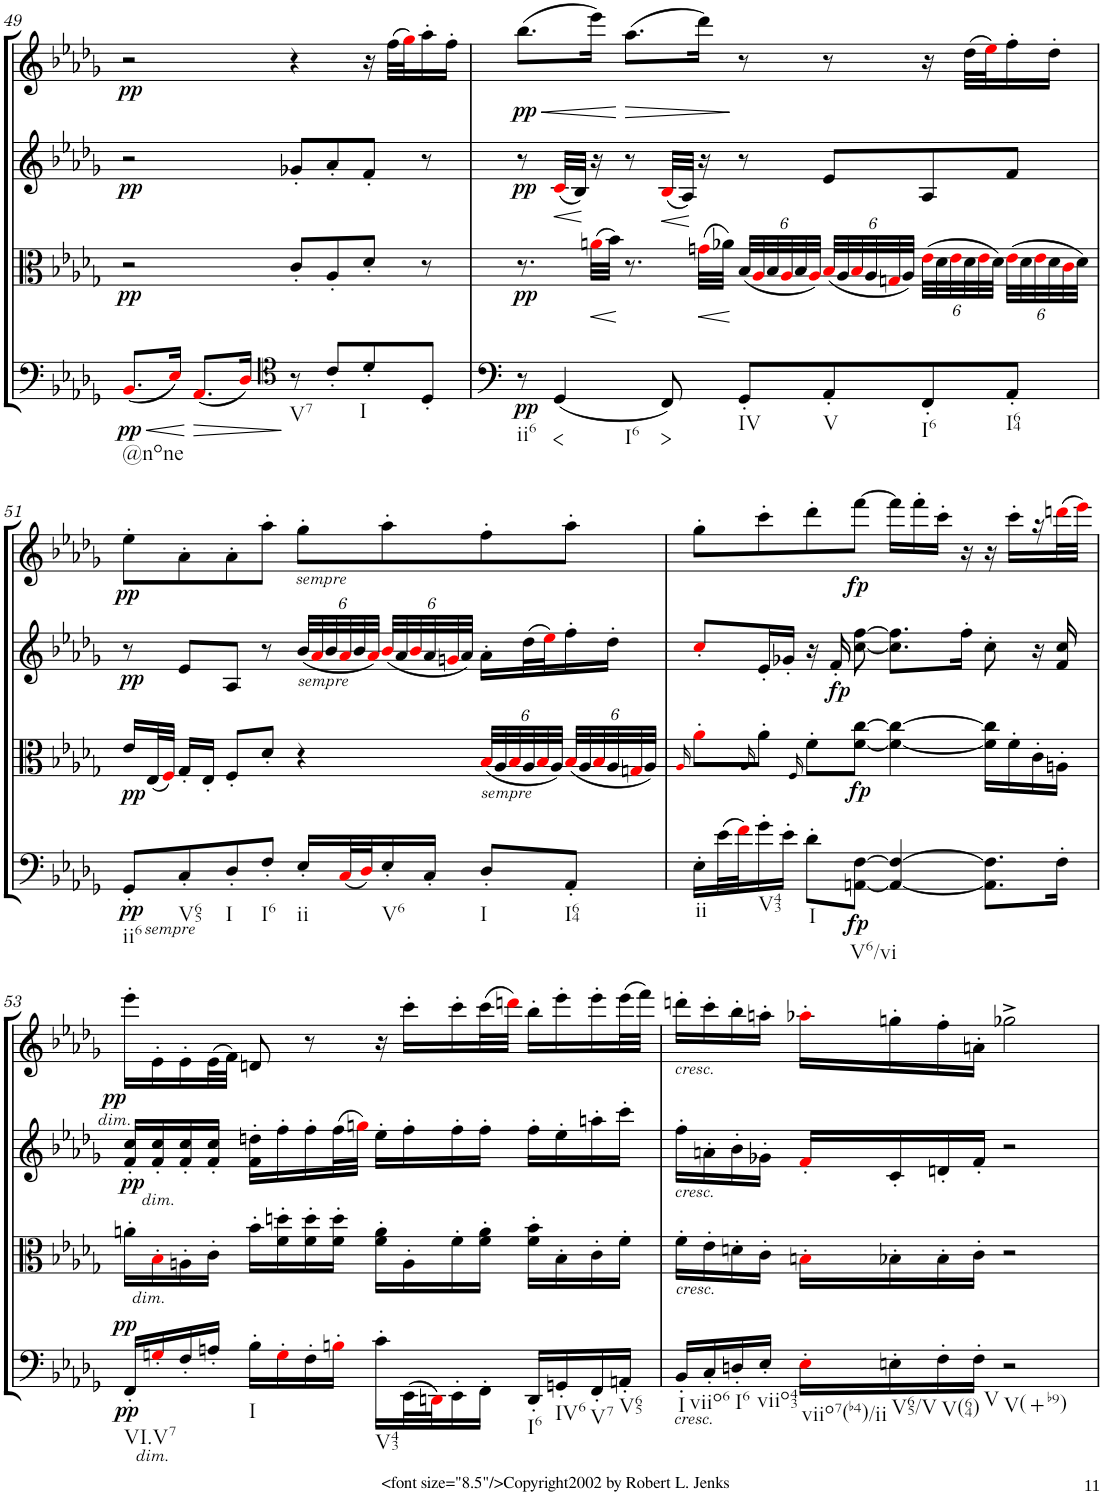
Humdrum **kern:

**kern	**dynam	**kern	**dynam	**kern	**dynam	**kern	**dynam
*part4	*part4	*part3	*part3	*part2	*part2	*part1	*part1
*staff4	*staff4	*staff3	*staff3	*staff2	*staff2	*staff1	*staff1
*I"Cello	*	*I"Viola	*	*I"2nd Violin	*	*I"1st Violin	*
*	*	*I'Vla	*	*I'Vln	*	*I'Vln	*
!!LO:PB:g=z
*clefF4	*	*clefC3	*	*clefG2	*	*clefG2	*
*k[b-e-a-d-g-]	*	*k[b-e-a-d-g-]	*	*k[b-e-a-d-g-]	*	*k[b-e-a-d-g-]	*
*D-:	*	*D-:	*	*D-:	*	*D-:	*
*M4/4	*	*M4/4	*	*M4/4	*	*M4/4	*
*met(c)	*	*met(c)	*	*met(c)	*	*met(c)	*
=49	=49	=49	=49	=49	=49	=49	=49
!LO:TX:b:t=@none	!	!	!	!	!	!	!
!	!LO:HP:b	!	!	!	!	!	!
!	!LO:DY:n=1:b	!	!LO:DY:b	!	!LO:DY:b	!	!LO:DY:b
(8.BB-i/L	< pp	2r	pp	2r	pp	2r	pp
16E-i/Jk)	.	.	.	.	.	.	.
!	!LO:HP:n=1:b	!	!	!	!	!	!
(8.AA-i/L	[ >	.	.	.	.	.	.
16D-i/Jk)	.	.	.	.	.	.	.
*clefC4	*	*	*	*	*	*	*
!LO:TX:b:t=V7	!	!	!	!	!	!	!
8r	]	8c'/L	.	8g-X'/L	.	4r	.
8c'/L	.	8A-'/	.	8a-'/	.	.	.
!LO:TX:b:t=I	!	!	!	!	!	!	!
8d-'/	.	8d-'/J	.	8f'/J	.	16r	.
.	.	.	.	.	.	(32ff\LLL	.
.	.	.	.	.	.	32gg-i\J)	.
8D-'/J	.	8r	.	8r	.	16aa-'\	.
.	.	.	.	.	.	16ff'\JJ	.
=50	=50	=50	=50	=50	=50	=50	=50
!LO:TX:b:t=ii6	!	!	!	!	!	!	!
!	!LO:DY:b	!	!LO:DY:b	!	!LO:DY:b	!	!LO:HP:b
!	!	!	!	!	!	!	!LO:DY:n=1:b
8r	pp	8.r	pp	8r	pp	(8.bb-\L	< pp
!LO:TX:b:t=I6	!	!	!	!	!	!	!
!	!LO:HP:b	!	!	!	!LO:HP:b	!	!
(4GG-/	<	.	.	(32ci/LLL	<	.	.
.	.	.	.	32B-/JJJ)	.	.	.
!	!	!	!LO:HP:b	!	!	!	!
.	.	(32ani\LLL	<	16r	[	16eee-\Jk)	.
.	.	32b-\JJJ)	.	.	.	.	.
!	!	!	!	!	!	!	!LO:HP:n=1:b
.	.	8.r	[	8r	.	(8.aa-\L	[ >
!	!LO:HP:b	!	!	!	!LO:HP:b	!	!
8FF/)	>	.	.	(32B-i/LLL	<	.	.
.	.	.	.	32A-/JJJ)	.	.	.
!	!	!	!LO:HP:b	!	!	!	!
.	.	(32gni\LLL	<	16r	[	16ddd-\Jk)	.
.	.	32a-X\JJJ)	.	.	.	.	.
*	*	*Xbrackettup	*	*	*	*	*
!LO:TX:b:t=IV	!	!	!	!	!	!	!
8GG-'/L	.	(48B-/LLL	[	8r	.	8r	]
.	.	48A-i/	.	.	.	.	.
.	.	48B-/	.	.	.	.	.
.	.	48A-i/	.	.	.	.	.
.	.	48B-/	.	.	.	.	.
.	.	48A-i/JJJ)	.	.	.	.	.
!LO:TX:b:t=V	!	!	!	!	!	!	!
8AA-'/	]	(48B-i/LLL	.	8e-/L	.	8r	.
.	.	48A-/	.	.	.	.	.
.	.	48B-i/	.	.	.	.	.
.	.	48A-/	.	.	.	.	.
.	.	48Gni/	.	.	.	.	.
.	.	48A-/JJJ)	.	.	.	.	.
!LO:TX:b:t=I6	!	!	!	!	!	!	!
8FF'/	.	(48e-i\LLL	.	8A-/	.	16r	.
.	.	48d-\	.	.	.	.	.
.	.	48e-i\	.	.	.	.	.
.	.	48d-\	.	.	.	(32dd-\LLL	.
.	.	48e-i\	.	.	.	.	.
.	.	.	.	.	.	32ee-i\J)	.
.	.	48d-\JJJ)	.	.	.	.	.
!LO:TX:b:t=I64	!	!	!	!	!	!	!
8AA-'/J	.	(48e-i\LLL	.	8f/J	.	16ff'\	.
.	.	48d-\	.	.	.	.	.
.	.	48e-i\	.	.	.	.	.
.	.	48d-\	.	.	.	16dd-'\JJ	.
.	.	48ci\	.	.	.	.	.
.	.	48d-\JJJ)	.	.	.	.	.
.	[	.	.	.	.	.	.
!!LO:LB:g=z
=51	=51	=51	=51	=51	=51	=51	=51
!LO:TX:b:i:t=sempre	!	!	!	!	!	!	!
!LO:TX:b:t=ii6	!	!	!	!	!	!	!
!	!LO:DY:b	!	!LO:DY:b	!	!LO:DY:b	!	!LO:DY:b
8GG-'/L	pp	16e-/LL	pp	8r	pp	8ee-'\L	pp
.	.	(32E-/L	.	.	.	.	.
.	.	32Fi/JJJ)	.	.	.	.	.
!LO:TX:b:t=V65	!	!	!	!	!	!	!
8C'/	.	16G-'/LL	.	8e-/L	.	8a-'\	.
.	.	16E-'/JJ	.	.	.	.	.
!LO:TX:b:t=I	!	!	!	!	!	!	!
8D-'/	.	8F'/L	.	8A-/J	.	8a-'\	.
!LO:TX:b:t=I6	!	!	!	!	!	!	!
8F'/J	.	8d-'/J	.	8r	.	8aa-'\J	.
*	*	*	*	*Xbrackettup	*	*	*
!	!	!	!	!	!	!LO:TX:b:i:t=sempre	!
!	!	!	!	!LO:TX:b:i:t=sempre	!	!	!
!LO:TX:b:t=ii	!	!	!	!	!	!	!
16E-'/LL	.	4r	.	(48b-/LLL	.	8gg-'\L	.
.	.	.	.	48a-i/	.	.	.
.	.	.	.	48b-/	.	.	.
(32Ci/L	.	.	.	48a-i/	.	.	.
.	.	.	.	48b-/	.	.	.
32D-i/J)	.	.	.	.	.	.	.
.	.	.	.	48a-i/JJJ)	.	.	.
!LO:TX:b:t=V6	!	!	!	!	!	!	!
16E-'/	.	.	.	(48b-i/LLL	.	8aa-'\	.
.	.	.	.	48a-/	.	.	.
.	.	.	.	48b-i/	.	.	.
16C'/JJ	.	.	.	48a-/	.	.	.
.	.	.	.	48gni/	.	.	.
.	.	.	.	48a-/JJJ)	.	.	.
!	!	!LO:TX:b:i:t=sempre	!	!	!	!	!
!LO:TX:b:t=I	!	!	!	!	!	!	!
8D-'/L	.	(48B-i/LLL	.	16a-'\LL	.	8ff'\	.
.	.	48A-/	.	.	.	.	.
.	.	48B-i/	.	.	.	.	.
.	.	48A-/	.	(32dd-\L	.	.	.
.	.	48B-i/	.	.	.	.	.
.	.	.	.	32ee-i\J)	.	.	.
.	.	48A-/JJJ)	.	.	.	.	.
!LO:TX:b:t=I64	!	!	!	!	!	!	!
8AA-'/J	.	(48B-i/LLL	.	16ff'\	.	8aa-'\J	.
.	.	48A-/	.	.	.	.	.
.	.	48B-i/	.	.	.	.	.
.	.	48A-/	.	16dd-'\JJ	.	.	.
.	.	48Gni/	.	.	.	.	.
.	.	48A-/JJJ)	.	.	.	.	.
=52	=52	=52	=52	=52	=52	=52	=52
.	.	16qA-i/	.	.	.	.	.
!LO:TX:b:t=ii	!	!	!	!	!	!	!
16E-'\LL	.	8a-'i\L	.	8cc'i/L	.	8gg-'\L	.
(32e-\L	.	.	.	.	.	.	.
32fi\J)	.	.	.	.	.	.	.
.	.	16qA-/	.	.	.	.	.
!LO:TX:b:t=V43	!	!	!	!	!	!	!
16g-'\	.	8a-'\J	.	16e-'/L	.	8ccc'\	.
16e-'\JJ	.	.	.	16g-X'/JJ	.	.	.
.	.	16qF/	.	.	.	.	.
!LO:TX:b:t=I	!	!	!	!	!	!	!
8d-'\L	.	8f'\L	.	16r	.	8ddd-'\	.
!	!	!	!	!	!LO:DY:b	!	!
.	.	.	.	16f'/	fp	.	.
!LO:TX:b:t=V6/vi	!	!	!	!	!	!	!
!	!LO:DY:b	!	!LO:DY:b	!	!	!	!LO:DY:b
[8AAn\ [8F\J	fp	[8f\ [8cc\J	fp	[8cc\ [8ff\	.	[8fff\J	fp
4AA/_ 4F/_	.	4f\_ 4cc\_	.	8.cc\] 8.ff\]L	.	16fff\LL]	.
.	.	.	.	.	.	16fff'\	.
.	.	.	.	.	.	16ccc'\JJ	.
.	.	.	.	16ff'\Jk	.	16r	.
8.AA\] 8.F\]L	.	16f\] 16cc\]LL	.	8cc'\	.	16r	.
.	.	16f'\	.	.	.	16ccc'\LL	.
.	.	16c'\	.	16r	.	16r	.
16F'\Jk	.	16An'\JJ	.	16f/ 16cc/	.	(32dddni\L	.
.	.	.	.	.	.	32eee-i\JJJ)	.
!!LO:LB:g=z
=53	=53	=53	=53	=53	=53	=53	=53
!	!	!	!	!	!	!LO:TX:b:i:t=dim.	!
!	!	!	!	!LO:TX:b:i:t=dim.	!	!	!
!	!	!LO:TX:b:i:t=dim.	!	!	!	!	!
!LO:TX:b:i:t=dim.	!	!	!	!	!	!	!
!LO:TX:b:t=VI.V7	!	!	!	!	!	!	!
!	!LO:DY:b	!	!	!	!	!	!
!	!LO:DY:n=1:a	!	!	!	!LO:DY:b	!	!LO:DY:b
16FF'/LL	pp pp	16an'\LL	.	16f/' 16cc/'LL	pp	16eee-'\LL	pp
16Gn'i/	.	16B-'i\	.	16f/' 16cc/'	.	16e-'\	.
16F'/	.	16An'\	.	16f/' 16cc/'	.	16e-'\	.
16An'/JJ	.	16c'\JJ	.	16f/' 16cc/'JJ	.	(32e-\L	.
.	.	.	.	.	.	32f\JJJ)	.
!LO:TX:b:t=I	!	!	!	!	!	!	!
16B-'\LL	.	16b-'\LL	.	16f\' 16ddn\'LL	.	8dn/	.
16G'i\	.	16f\' 16ddn\'	.	16ff'\	.	.	.
16F'\	.	16f\' 16dd\'	.	16ff'\	.	8r	.
16Bn'i\JJ	.	16f\' 16dd\'JJ	.	(32ff\L	.	.	.
.	.	.	.	32ggni\JJJ)	.	.	.
!LO:TX:b:t=V43	!	!	!	!	!	!	!
16c'\LL	.	16f\' 16a\'LL	.	16ee-'\LL	.	16r	.
(32EE-\L	.	16A'\	.	16ff'\	.	16ccc'\LL	.
32DDni\J)	.	.	.	.	.	.	.
16EE-'\	.	16f'\	.	16ff'\	.	16ccc'\	.
16FF'\JJ	.	16f\' 16a\'JJ	.	16ff'\JJ	.	(32ccc\L	.
.	.	.	.	.	.	32dddni\JJJ)	.
!LO:TX:b:t=I6	!	!	!	!	!	!	!
16DD'/LL	.	16f\' 16b-\'LL	.	16ff'\LL	.	16bb-'\LL	.
!LO:TX:b:t=IV6	!	!	!	!	!	!	!
16GGn'/	.	16B-'\	.	16ee-'\	.	16eee-'\	.
!LO:TX:b:t=V7	!	!	!	!	!	!	!
16FF'/	.	16c'\	.	16aan'\	.	16eee-'\	.
!LO:TX:b:t=V65	!	!	!	!	!	!	!
16AAn'/JJ	.	16f'\JJ	.	16ccc'\JJ	.	(32eee-\L	.
.	.	.	.	.	.	32fff\JJJ)	.
=54	=54	=54	=54	=54	=54	=54	=54
!	!	!	!	!	!	!LO:TX:b:i:t=cresc.	!
!	!	!	!	!LO:TX:b:i:t=cresc.	!	!	!
!	!	!LO:TX:b:i:t=cresc.	!	!	!	!	!
!LO:TX:b:i:t=cresc.	!	!	!	!	!	!	!
!LO:TX:b:t=I	!	!	!	!	!	!	!
16BB-'/LL	.	16f'\LL	.	16ff'\LL	.	16dddn'\LL	.
!LO:TX:b:t=viio6	!	!	!	!	!	!	!
16C'/	.	16e-'\	.	16an'\	.	16ccc'\	.
!LO:TX:b:t=I6	!	!	!	!	!	!	!
16Dn'/	.	16dn'\	.	16b-'\	.	16bb-'\	.
!LO:TX:b:t=viio43	!	!	!	!	!	!	!
16E-'/JJ	.	16c'\JJ	.	16g-X'\JJ	.	16aan'\JJ	.
!LO:TX:b:t=viio7(b4)/ii	!	!	!	!	!	!	!
16E-'i\LL	.	16Bn'i\LL	.	16f'i/LL	.	16aa-X'i\LL	.
!LO:TX:b:t=V65/V	!	!	!	!	!	!	!
16En'\	.	16B-X'\	.	16c'/	.	16ggn'\	.
!LO:TX:b:t=V(64)	!	!	!	!	!	!	!
16F'\	.	16B-'\	.	16dn'/	.	16ff'\	.
!LO:TX:b:t=V	!	!	!	!	!	!	!
16F'\JJ	.	16c'\JJ	.	16f'/JJ	.	16an'\JJ	.
!LO:TX:b:t=V(+b9)	!	!	!	!	!	!	!
2r	.	2r	.	2r	.	2gg-X^\	.
=	=	=	=	=	=	=	=
*-	*-	*-	*-	*-	*-	*-	*-
